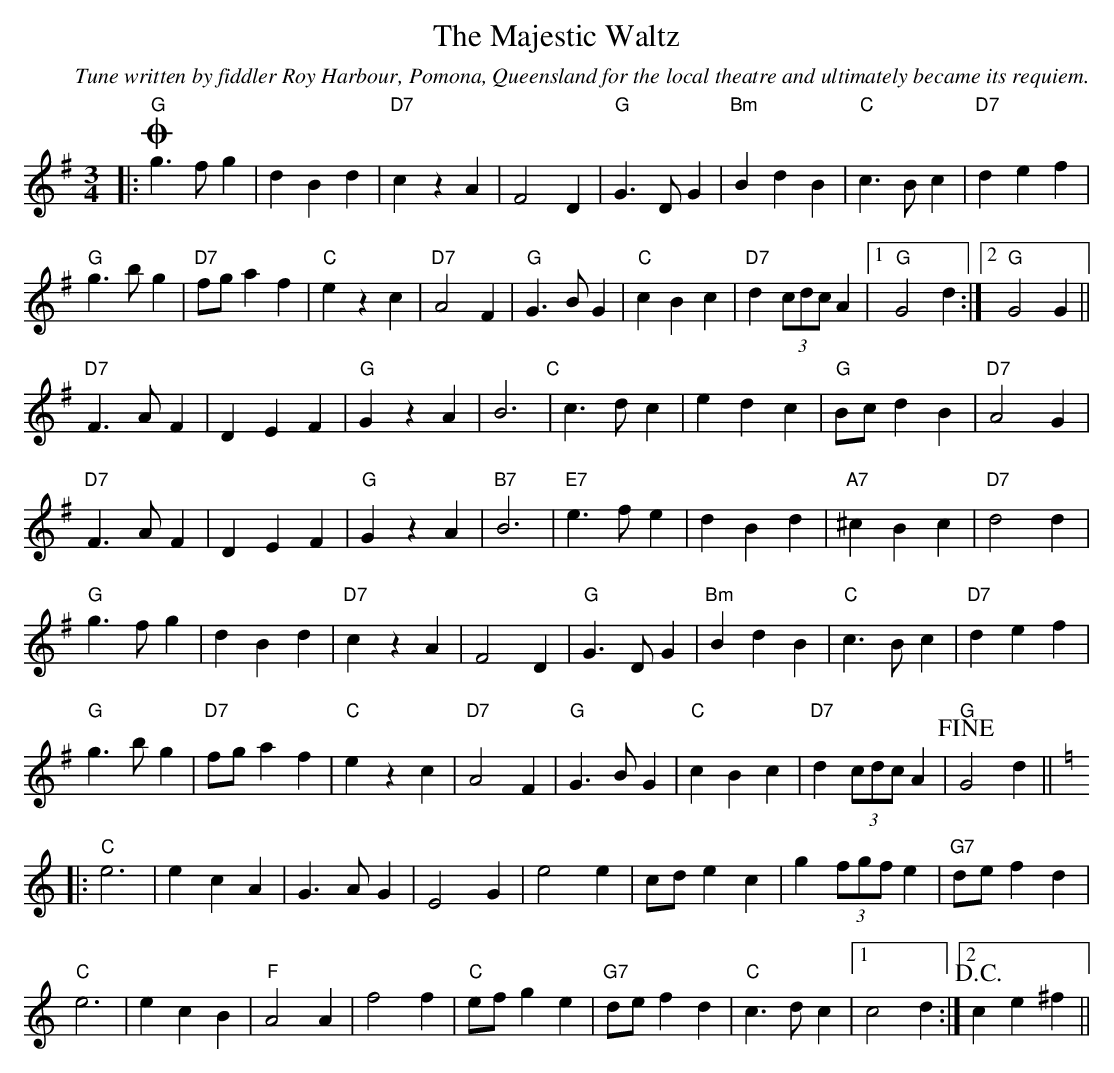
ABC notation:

X:1
T:Majestic Waltz, The
C:Tune written by fiddler Roy Harbour, Pomona, Queensland for the local theatre and ultimately became its requiem.
M:3/4
L:1/4
K:G
|:+coda+"G"g>fg|dBd|"D7"czA|F2D|"G"G>DG|"Bm"BdB|"C"c>Bc|"D7"def|
"G"g>bg|"D7"f/g/af|"C"ezc|"D7"A2F|"G"G>BG|"C"cBc|"D7"d(3c/d/c/A|1"G"G2d:|2"G"G2G||
"D7"F>AF|DEF|"G"GzA|B3"C"|c>dc|edc|"G"B/c/dB|"D7"A2G|
"D7"F>AF|DEF|"G"GzA|"B7"B3|"E7"e>fe|dBd|"A7"^cBc|"D7"d2d|
"G"g>fg|dBd|"D7"czA|F2D|"G"G>DG|"Bm"BdB|"C"c>Bc|"D7"def|
"G"g>bg|"D7"f/g/af|"C"ezc|"D7"A2F|"G"G>BG|"C"cBc|"D7"d(3c/d/c/A|+fine+"G"G2d||
K:C
|:"C"e3|ecA|G>AG|E2G|e2e|c/d/ec|g(3f/g/f/e|"G7"d/e/fd|
"C"e3|ecB|"F"A2A|f2f|"C"e/f/ge|"G7"d/e/fd|"C"c>dc|1c2d:|2+D.C.+ce^f||
